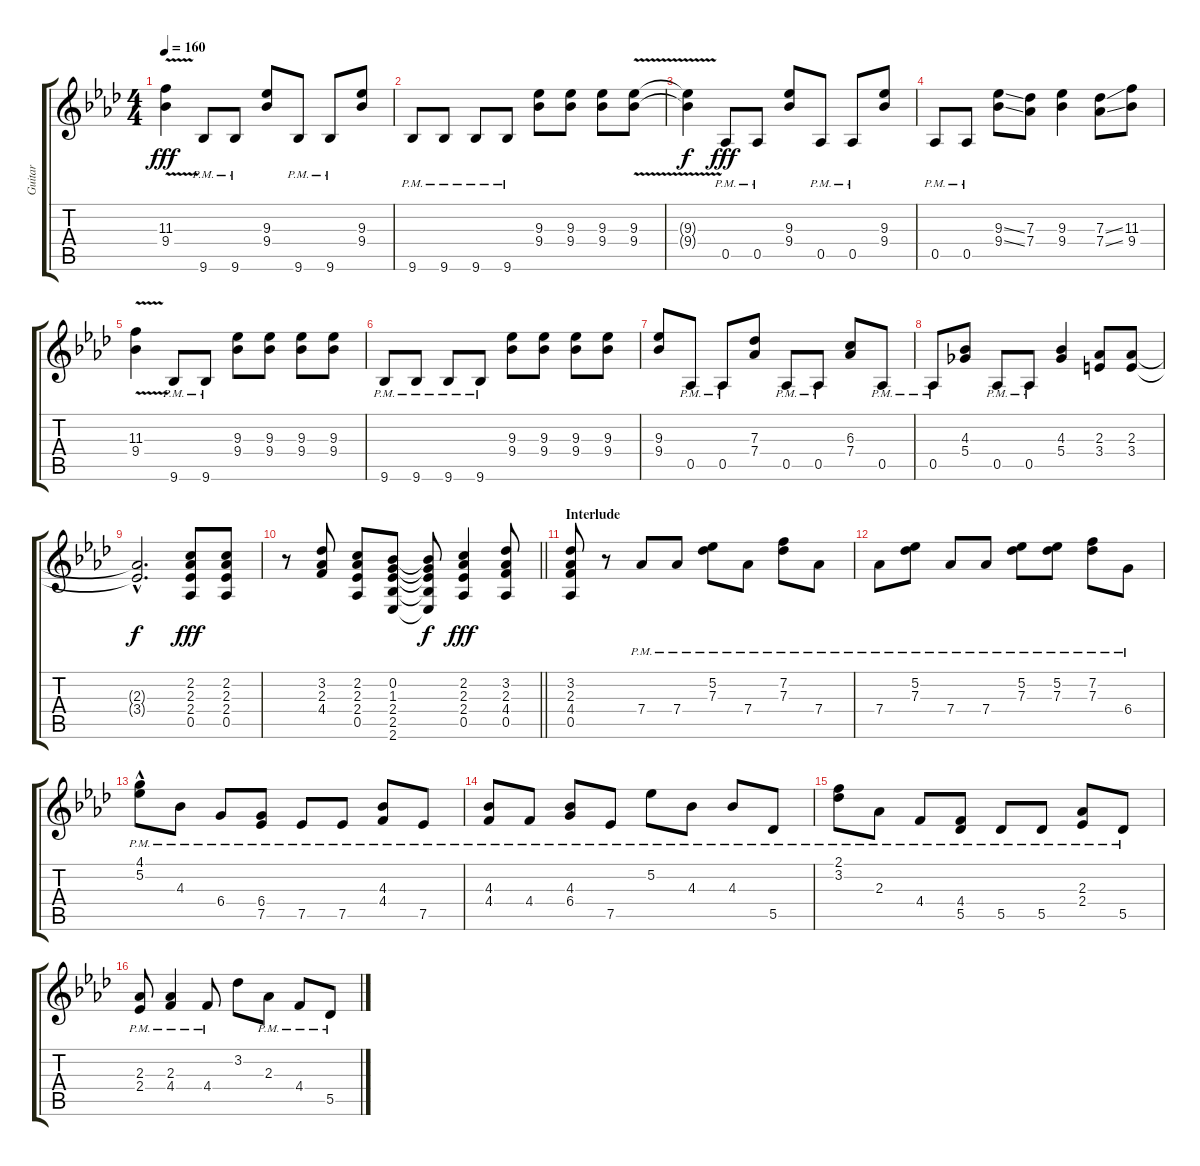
\track ("Guitar" "Guitar") {instrument distortionguitar}
\staff {score tabs}
\tuning (Eb4 Bb3 Gb3 Db3 Ab2 Db2) {hide}
\ts (4 4)
\tempo 160
\clef g2
\ks ab
(11.3{v} 9.4{v}).4{dy fff} 9.6{pm}.8 9.6{pm}.8 (9.3 9.4).8 9.6{pm}.8 9.6{pm}.8 (9.3 9.4).8 |
9.6{pm}.8 9.6{pm}.8 9.6{pm}.8 9.6{pm}.8 (9.3 9.4).8 (9.3 9.4).8 (9.3 9.4).8 (9.3{v} 9.4{v}).8 |
(9.3{t} 9.4{t}).4{dy f} 0.5{pm}.8{dy fff} 0.5{pm}.8 (9.3 9.4).8 0.5{pm}.8 0.5{pm}.8 (9.3 9.4).8 |
0.5{pm}.8 0.5{pm}.8 (9.3{ss} 9.4{ss}).8 (7.3 7.4).8 (9.3 9.4).4 (7.3{ss} 7.4{ss}).8 (11.3 9.4).8 |
(11.3{v} 9.4{v}).4 9.6{pm}.8 9.6{pm}.8 (9.3 9.4).8 (9.3 9.4).8 (9.3 9.4).8 (9.3 9.4).8 |
9.6{pm}.8 9.6{pm}.8 9.6{pm}.8 9.6{pm}.8 (9.3 9.4).8 (9.3 9.4).8 (9.3 9.4).8 (9.3 9.4).8 |
(9.3 9.4).8 0.5{pm}.8 0.5{pm}.8 (7.3 7.4).8 0.5{pm}.8 0.5{pm}.8 (6.3 7.4).8 0.5{pm}.8 |
0.5{pm}.8 (4.3 5.4).8 0.5{pm}.8 0.5{pm}.8 (4.3 5.4).4 (2.3 3.4).8 (2.3 3.4).8 |
(2.3{hac t} 3.4{hac t}).2{d dy f} (2.2 2.3 2.4 0.5).8{dy fff} (2.2 2.3 2.4 0.5).8 |
\barLineRight lightlight
r.8 (3.2 2.3 4.4).8 (2.2 2.3 2.4 0.5).8 (0.2 1.3 2.4 2.5 2.6).8 (0.2{t} 1.3{t} 2.4{t} 2.5{t} 2.6{t}).8{dy f} (2.2 2.3 2.4 0.5).4{dy fff} (3.2 2.3 4.4 0.5).8 |
\section ("" "Interlude")
(3.2 2.3 4.4 0.5).8 r.8 7.4{pm}.8 7.4{pm}.8 (5.2{pm} 7.3{pm}).8 7.4{pm}.8 (7.2{pm} 7.3{pm}).8 7.4{pm}.8 |
7.4{pm}.8 (5.2{pm} 7.3{pm}).8 7.4{pm}.8 7.4{pm}.8 (5.2{pm} 7.3{pm}).8 (5.2{pm} 7.3{pm}).8 (7.2{pm} 7.3{pm}).8 6.4{pm}.8 |
(4.1{hac} 5.2{pm}).8 4.3{pm}.8 6.4{pm}.8 (6.4{pm} 7.5{pm}).8 7.5{pm}.8 7.5{pm}.8 (4.3{pm} 4.4{pm}).8 7.5{pm}.8 |
(4.3{pm} 4.4{pm}).8 4.4{pm}.8 (4.3{pm} 6.4{pm}).8 7.5{pm}.8 5.2{pm}.8 4.3{pm}.8 4.3{pm}.8 5.5{pm}.8 |
(2.1 3.2{pm}).8 2.3{pm}.8 4.4{pm}.8 (4.4{pm} 5.5{pm}).8 5.5{pm}.8 5.5{pm}.8 (2.3{pm} 2.4{pm}).8 5.5{pm}.8 |
(2.3{pm} 2.4{pm}).8 (2.3{pm} 4.4{pm}).4 4.4{pm}.8 3.2.8 2.3{pm}.8 4.4{pm}.8 5.5{pm}.8
